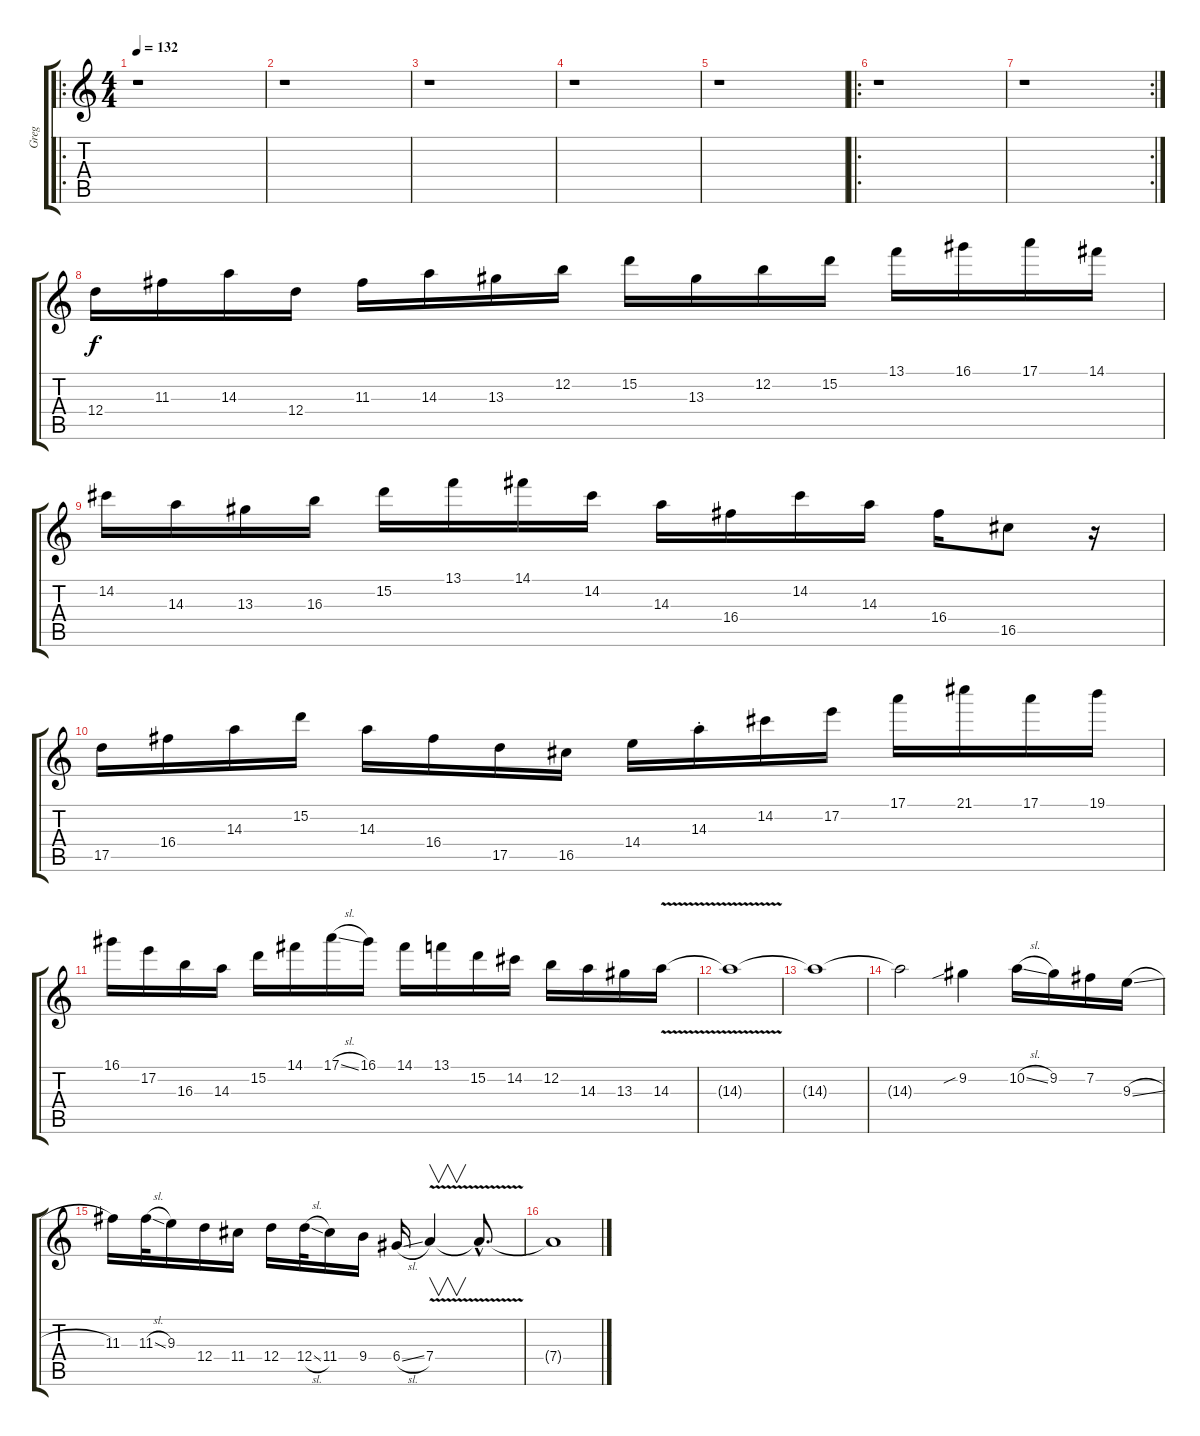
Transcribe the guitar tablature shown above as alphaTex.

\track ("Greg" "Greg") {instrument overdrivenguitar}
\staff {score tabs}
\tuning (E4 B3 G3 D3 A2 E2) {hide}
\ro
\ts (4 4)
\tempo 132
\clef g2
\ks c
r.1{dy f instrument overdrivenguitar} |
r.1 |
r.1 |
r.1 |
r.1 |
\ro
r.1 |
\rc 2
r.1 |
12.4.16 11.3.16 14.3.16 12.4.16 11.3.16 14.3.16 13.3.16 12.2.16 15.2.16 13.3.16 12.2.16 15.2.16 13.1.16 16.1.16 17.1.16 14.1.16 |
14.2.16 14.3.16 13.3.16 16.3.16 15.2.16 13.1.16 14.1.16 14.2.16 14.3.16 16.4.16 14.2.16 14.3.16 16.4.16 16.5.8 r.16 |
17.5.16 16.4.16 14.3.16 15.2.16 14.3.16 16.4.16 17.5.16 16.5.16 14.4.16 14.3{st}.16 14.2.16 17.2.16 17.1.16 21.1.16 17.1.16 19.1.16 |
16.1.16 17.2.16 16.3.16 14.3.16 15.2.16 14.1.16 17.1{sl}.16 16.1.16 14.1.16 13.1.16 15.2.16 14.2.16 12.2.16 14.3.16 13.3.16 14.3{v}.16 |
14.3{t}.1 |
14.3{t}.1{volume 10} |
14.3{t}.2{volume 9} 9.2{sib}.4{volume 12} 10.2{sl}.16 9.2.16 7.2.16 9.3{sl}.16 |
11.3.16 11.3{sl}.32 9.3.16 12.4.16 11.4.16 12.4.16 12.4{sl}.32 11.4.16 9.4.16 6.4{sl}.16 7.4{v}.4{v} 7.4{hac t}.8{d} |
7.4{t}.1
